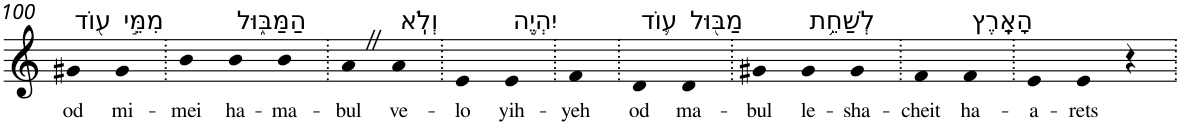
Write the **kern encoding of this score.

**kern	**text
*part1	*part1
*staff1	*staff1
*I"Piano	*
*I'Pno	*
!!LO:PB:g=z
*clefG2	*
*k[]	*
=100	=100
!LO:TX:a:t=ע֖וֹד	!
!	!LO:LY:b
4g#X	od
!LO:TX:a:t=מִמֵּ֣י	!
!	!LO:LY:b
4g#	mi-
=101.	=101.
!	!LO:LY:b
4b	-mei
!LO:TX:a:t=הַמַּבּ֑וּל	!
!	!LO:LY:b
4b	ha-
!	!LO:LY:b
4b	-ma-
=102.	=102.
!	!LO:LY:b
4aZ	-bul
!LO:TX:a:t=וְלֹֽא	!
!	!LO:LY:b
4a	ve-
=103.	=103.
!	!LO:LY:b
4e	-lo
!LO:TX:a:t=יִהְיֶ֥ה	!
!	!LO:LY:b
4e	yih-
=104.	=104.
!	!LO:LY:b
4f	-yeh
=105.	=105.
!LO:TX:a:t=ע֛וֹד	!
!	!LO:LY:b
4d	od
!LO:TX:a:t=מַבּ֖וּל	!
!	!LO:LY:b
4d	ma-
=106.	=106.
!	!LO:LY:b
4g#X	-bul
!LO:TX:a:t=לְשַׁחֵ֥ת	!
!	!LO:LY:b
4g#	le-
!	!LO:LY:b
4g#	-sha-
=107.	=107.
!	!LO:LY:b
4f	-cheit
!LO:TX:a:t=הָאָֽרֶץ	!
!	!LO:LY:b
4f	ha-
=108.	=108.
!	!LO:LY:b
4e	-a-
!	!LO:LY:b
4e	-rets
4r	.
=.	=.
*-	*-
